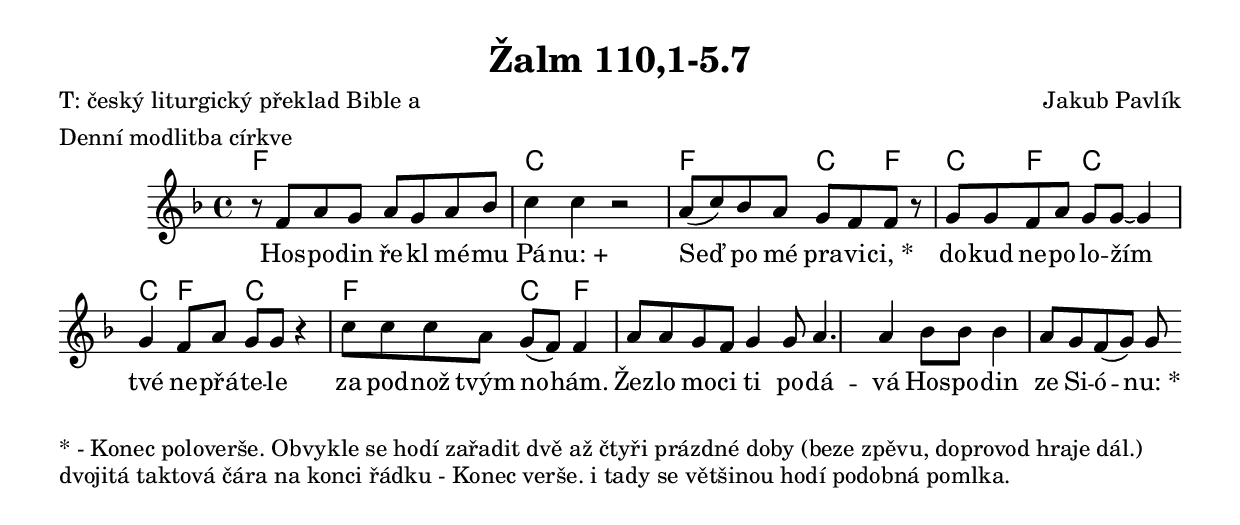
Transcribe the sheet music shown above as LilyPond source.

\version "2.16.0"

\include "spolecne/tiraz.ly"

\header {
  title = "Žalm 110,1-5.7"
  composer = "Jakub Pavlík"
  poet = \markup\column{
           \line{"T: český liturgický překlad Bible a"}
           \line{"Denní modlitba církve"}
  }
}

\layout {
  ragged-last = ##f
  \context {
    \Score
    \remove Bar_number_engraver
  }
  \context {
    \Staff
    \remove Custos_engraver
  }
}

text = \lyricmode {
  % 1
  Hos -- po -- din ře -- kl mé -- mu Pá -- nu:_+
  Seď po mé pra -- vi -- ci,_*
  do -- kud ne -- po -- lo -- žím tvé ne -- přá -- te -- le 
  za pod -- nož tvým no -- hám.

  % 2
  Žez -- lo mo -- ci ti po -- dá -- vá 
  Hos -- po -- din ze Si -- ó -- nu:_*
  Pa -- nuj u -- pro -- střed svých ne -- přá -- tel! 
  
  % 3
  O -- de dne zro -- ze -- ní je ti ur -- če -- no 
  vlád -- nout v_po -- svát -- ném les -- ku:_*
  zplo -- dil jsem tě ja -- ko ro -- su před jit -- řen -- kou.
  
  % 4
  Hos -- po -- din pří -- sa -- hal 
  a ne -- bu -- de to -- ho li -- to -- vat:_*
  Ty jsi kněz na -- vě -- ky 
  po -- dle řá -- du Mel -- chi -- ze -- de -- cho -- va!
  
  % 5
  Hos -- po -- din je po tvé pra -- vi -- ci,_*
  po -- tře krá -- le v_den své -- ho hně -- vu. 
  
  % 6
  Ces -- tou se na -- pi -- je z_po -- to -- ka,_*
  pro -- to po -- vzne -- se hla -- vu.
  
  %10
  Slá -- va Ot -- ci i Sy -- nu_*
  i Du -- chu sva -- té -- mu,
  %11
  ja -- ko by -- la na po -- čát -- ku i ny -- ní i vždyc -- ky_*
  a na vě -- ky vě -- ků. A -- men.
}

akordy = \chords {
  % 1
  f1 c1 
  f2 c4 f4
  c4 f4 c2    c4 f4 c2   f2 c4 f4
  
  
}

po = \mark\markup{*}
ve = \mark\markup{//}

melodie = \relative c' {
  \override Score.RehearsalMark #'break-align-symbols = #'(staff-bar)
  % chci znacky na konci radku, ne na zacatku noveho
  \override Score.RehearsalMark #'break-visibility = #begin-of-line-invisible
  
  \key f \major
  
  % 1
  r8 f a g a g a bes c4 c r2 |
  a8( c) bes a g f f r8
  g g f a g g8~ g4  g4 f8 a g g r4 c8 c c a g8( f) f4
  
  % 2
  a8 a g f g4 g8 a4. a4 bes8 bes bes4 a8 g f( g) g
}

% zalm
\score {
  <<
    \akordy
    \melodie
    \addlyrics { \text }
  >>
  \header{
    
  }
}

\markup\justify{
  * - Konec poloverše. Obvykle se hodí zařadit dvě až čtyři prázdné doby
  (beze zpěvu, doprovod hraje dál.)
}
\markup\justify{
  dvojitá taktová čára na konci řádku - Konec verše. 
  i tady se většinou hodí podobná pomlka.
}
